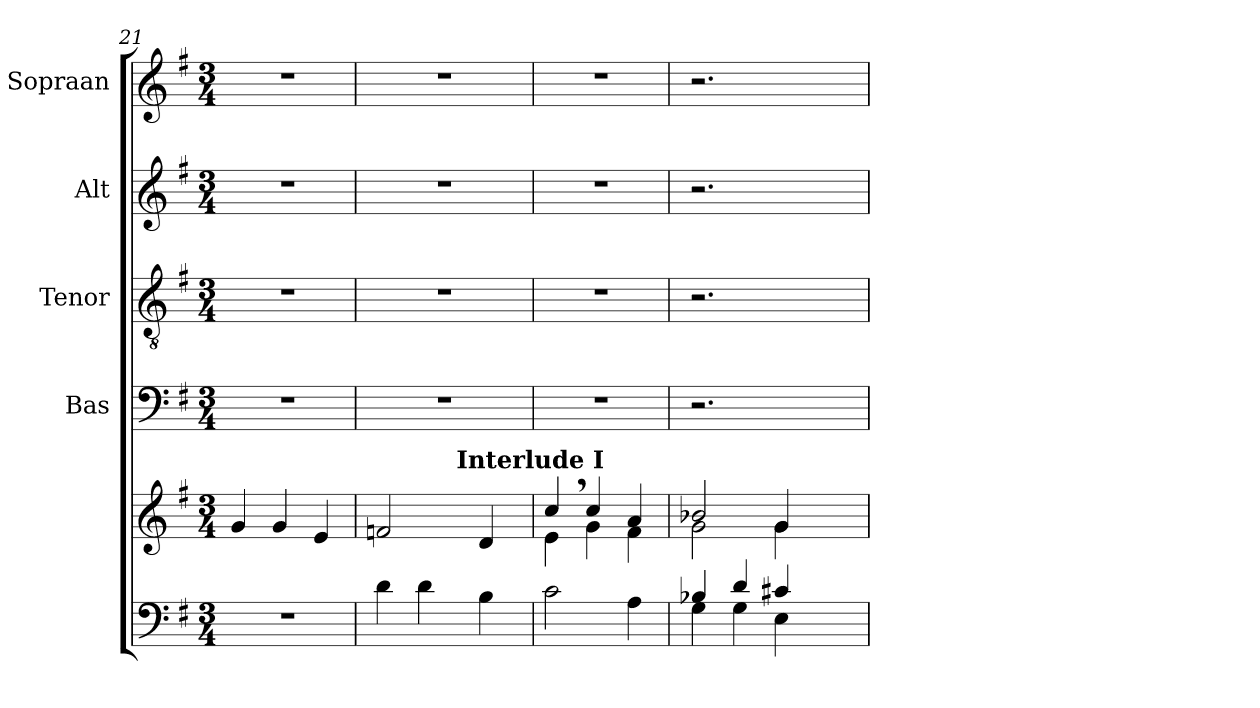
**kern	**kern	**kern	**kern	**kern	**kern
*part5	*part5	*part4	*part3	*part2	*part1
*staff6	*staff5	*staff4	*staff3	*staff2	*staff1
*	*	*I"Bas	*I"Tenor	*I"Alt	*I"Sopraan
!!LO:PB:g=z
*clefF4	*clefG2	*clefF4	*clefGv2	*clefG2	*clefG2
*k[f#]	*k[f#]	*k[f#]	*k[f#]	*k[f#]	*k[f#]
*G:	*G:	*G:	*G:	*G:	*G:
*M3/4	*M3/4	*M3/4	*M3/4	*M3/4	*M3/4
=21	=21	=21	=21	=21	=21
2.r	4g/	2.r	2.r	2.r	2.r
.	4g/	.	.	.	.
.	4e/	.	.	.	.
=22	=22	=22	=22	=22	=22
*	*^	*	*	*	*
4d\	2fn/	4ryy	2.r	2.r	2.r	2.r
4d\	.	8ryy	.	.	.	.
.	.	32ryy	.	.	.	.
!	!	!LO:TX:a:B:t=Interlude I	!	!	!	!
.	.	4ryy	.	.	.	.
4B\	4d/	.	.	.	.	.
.	.	16.ryy	.	.	.	.
=23	=23	=23	=23	=23	=23	=23
2c\	4cc,>/	4e\	2.r	2.r	2.r	2.r
.	4cc/	4g\	.	.	.	.
4A\	4a/	4f#\	.	.	.	.
=24	=24	=24	=24	=24	=24	=24
*^	*	*	*	*	*	*
4B-X/	4G\	2b-X/	2g\	2.r	2.r	2.r	2.r
4d/	4G\	.	.	.	.	.	.
4c#X/	4E\	4g/	4g\	.	.	.	.
4ryy	4ryy	4ryy	4ryy	4ryy	4ryy	4ryy	4ryy
32ryy	32ryy	32ryy	32ryy	32ryy	32ryy	32ryy	32ryy
!	!	!	!LO:TX:a:t=Guus Mulder	!	!	!	!
*v	*v	*	*	*	*	*	*
*	*v	*v	*	*	*	*
=	=	=	=	=	=
*-	*-	*-	*-	*-	*-
